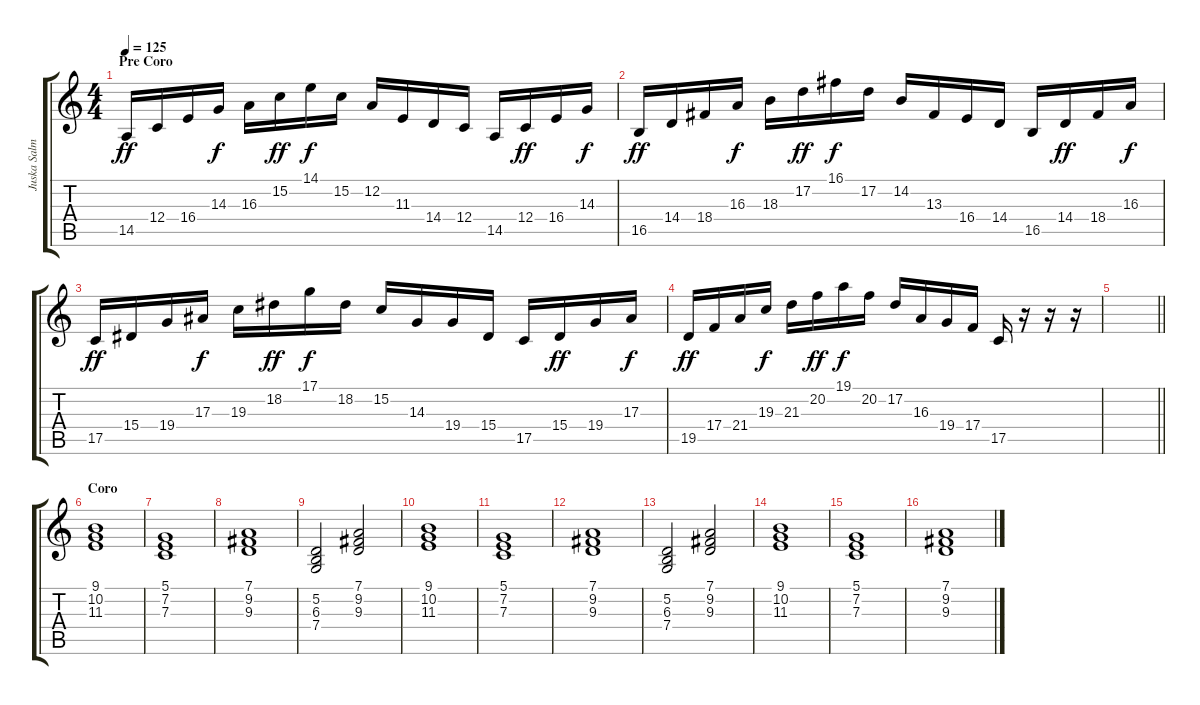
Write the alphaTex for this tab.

\track ("Juska Salminen" "Juska Salm") {instrument tremolostrings}
\staff {score tabs}
\tuning (D4 A3 F3 C3 G2 D2) {hide}
\ts (4 4)
\section ("" "Pre Coro")
\tempo 125
\clef g2
\ks c
14.5.16{dy ff volume 8 instrument stringensemble1} 12.4.16 16.4.16 14.3.16{dy f} 16.3.16 15.2.16{dy ff} 14.1.16{dy f} 15.2.16 12.2.16 11.3.16 14.4.16 12.4.16 14.5.16 12.4.16{dy ff} 16.4.16 14.3.16{dy f} |
16.5.16{dy ff} 14.4.16 18.4.16 16.3.16{dy f} 18.3.16 17.2.16{dy ff} 16.1.16{dy f} 17.2.16 14.2.16 13.3.16 16.4.16 14.4.16 16.5.16 14.4.16{dy ff} 18.4.16 16.3.16{dy f} |
17.5.16{dy ff} 15.4.16 19.4.16 17.3.16{dy f} 19.3.16 18.2.16{dy ff} 17.1.16{dy f} 18.2.16 15.2.16 14.3.16 19.4.16 15.4.16 17.5.16 15.4.16{dy ff} 19.4.16 17.3.16{dy f} |
19.5.16{dy ff} 17.4.16 21.4.16 19.3.16{dy f} 21.3.16 20.2.16{dy ff} 19.1.16{dy f} 20.2.16 17.2.16 16.3.16 19.4.16 17.4.16 17.5.16 r.16 r.16 r.16 |
\barLineRight lightlight
|
\section ("" "Coro")
(9.1 10.2 11.3).1 |
(5.1 7.2 7.3).1 |
(7.1 9.2 9.3).1 |
(5.2 6.3 7.4).2 (7.1 9.2 9.3).2 |
(9.1 10.2 11.3).1 |
(5.1 7.2 7.3).1 |
(7.1 9.2 9.3).1 |
(5.2 6.3 7.4).2 (7.1 9.2 9.3).2 |
(9.1 10.2 11.3).1 |
(5.1 7.2 7.3).1 |
(7.1 9.2 9.3).1
